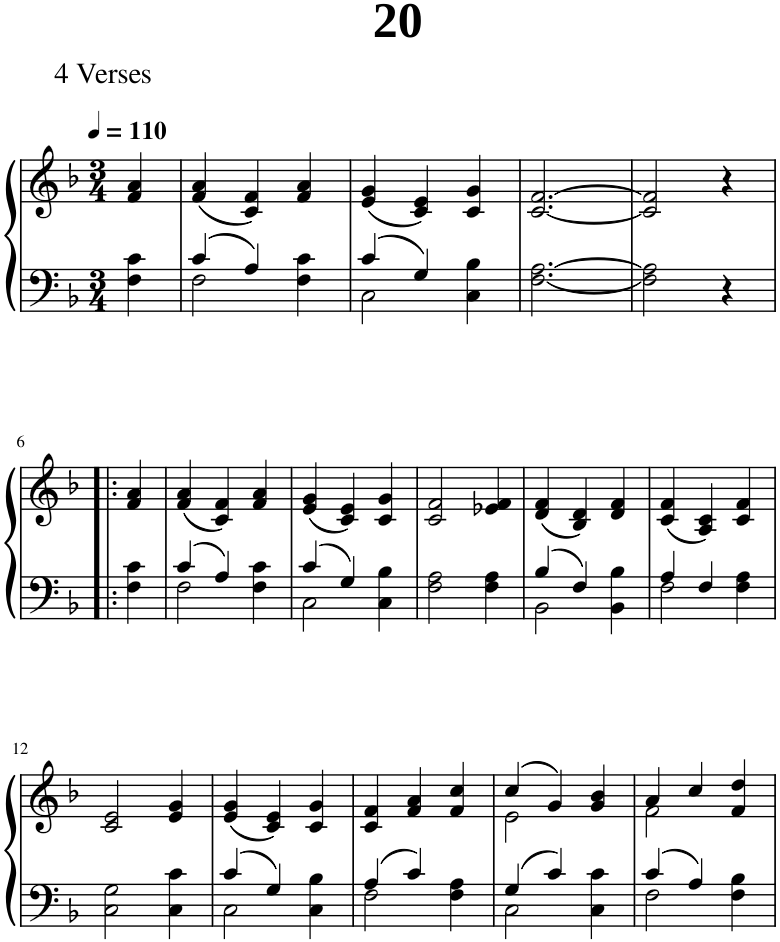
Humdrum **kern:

**kern	**kern
*part1	*part1
*staff2	*staff1
*I"Piano	*
*I'Pno.	*
*clefF4	*clefG2
*k[b-]	*k[b-]
*M3/4	*M3/4
*MM110	*MM110
=1	=1
4F\ 4c\	4f/ 4a/
=2	=2
*^	*
4c/	2F\	(4f/ 4a/
4A/	.	4c/ 4f/)
4F\ 4c\	4ryy	4f/ 4a/
=3	=3	=3
4c/	2C\	(4e/ 4g/
4G/	.	4c/ 4e/)
4C\ 4B-\	4ryy	4c/ 4g/
*v	*v	*
=4	=4
[2.F\ [2.A\	[2.c/ [2.f/
=5	=5
2F\] 2A\]	2c/] 2f/]
4r	4r
!!LO:LB:g=z
=6!|:	=6!|:
4F\ 4c\	4f/ 4a/
=7	=7
*^	*
4c/	2F\	(4f/ 4a/
4A/	.	4c/ 4f/)
4F\ 4c\	4ryy	4f/ 4a/
=8	=8	=8
4c/	2C\	(4e/ 4g/
4G/	.	4c/ 4e/)
4C\ 4B-\	4ryy	4c/ 4g/
*v	*v	*
=9	=9
2F\ 2A\	2c/ 2f/
4F\ 4A\	4e-X/ 4f/
=10	=10
*^	*
4B-/	2BB-\	(4d/ 4f/
4F/	.	4B-/ 4d/)
4BB-\ 4B-\	4ryy	4d/ 4f/
=11	=11	=11
4A/	2F\	(4c/ 4f/
4F/	.	4A/ 4c/)
4F\ 4A\	4ryy	4c/ 4f/
*v	*v	*
!!LO:LB:g=z
=12	=12
2C\ 2G\	2c/ 2e/
4C\ 4c\	4e/ 4g/
=13	=13
*^	*
4c/	2C\	(4e/ 4g/
4G/	.	4c/ 4e/)
4C\ 4B-\	4ryy	4c/ 4g/
=14	=14	=14
4A/	2F\	4c/ 4f/
4c/	.	4f/ 4a/
4F\ 4A\	4ryy	4f/ 4cc/
=15	=15	=15
*	*	*^
4G/	2C\	(4cc/	2e\
4c/	.	4g/)	.
4C\ 4c\	4ryy	4g/ 4b-/	4ryy
=16	=16	=16	=16
4c/	2F\	4a/	2f\
4A/	.	4cc/	.
4F\ 4B-\	4ryy	4f/ 4dd/	4ryy
*v	*v	*	*
*	*v	*v
=	=
*-	*-
